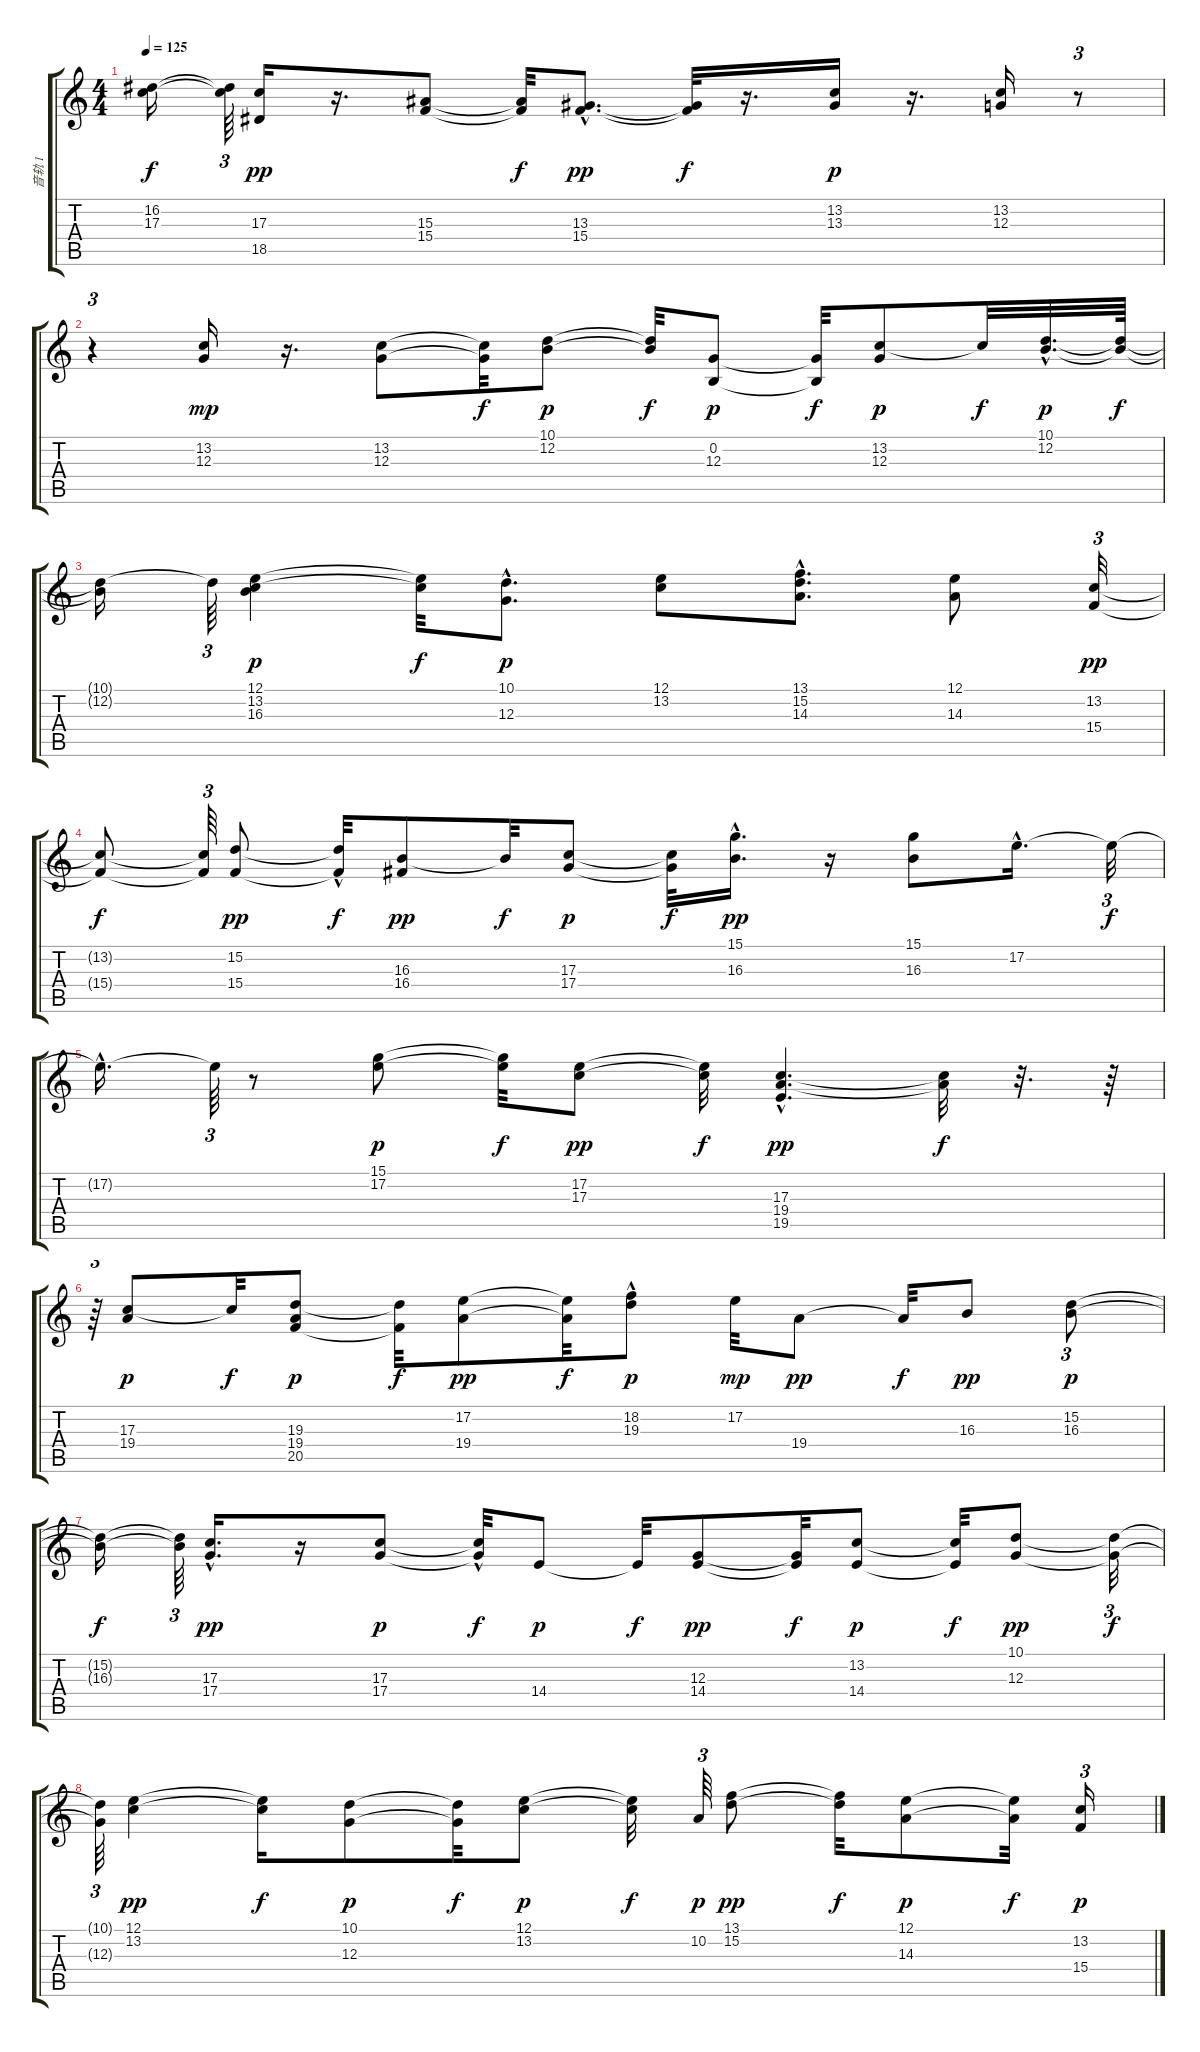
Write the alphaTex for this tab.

\track ("音轨 1" "音轨 1") {instrument electricpiano1}
\staff {score tabs}
\tuning (E4 B3 G3 D3 A2 E2) {hide}
\ts (4 4)
\tempo 125
\clef g2
\ks c
(16.2{t} 17.3{t}).16{dy f} (16.2{t} 17.3{t}).64{tu (3 2)} (17.3 18.5).16{dy pp} r.16{d} (15.3 15.4).8 (15.3{t} 15.4{t}).32{dy f} (13.3{hac} 15.4{hac}).8{d dy pp} (13.3{t} 15.4{t}).32{dy f} r.16{d} (13.2 13.3).16{dy p} r.16{d} (13.2 12.3).16 r.8{tu (3 2)} |
r.4{tu (3 2)} (13.2 12.3).16{dy mp} r.16{d} (13.2 12.3).8 (13.2{t} 12.3{t}).32{dy f} (10.1 12.2).8{dy p} (10.1{t} 12.2{t}).32{dy f} (0.2 12.3).8{dy p} (0.2{t} 12.3{t}).32{dy f} (13.2 12.3).8{dy p} 13.2{t}.32{dy f} (10.1{hac} 12.2{hac}).32{d dy p} (10.1{t} 12.2{t}).64{dy f} |
(10.1{t} 12.2{t}).16 10.1{t}.64{tu (3 2)} (12.1 13.2 16.3).4{dy p} (12.1{t} 13.2{t}).32{dy f} (10.1{hac} 12.3).8{d dy p} (12.1 13.2).8 (13.1{hac} 15.2 14.3).8{d} (12.1 14.3).8 (13.2 15.4).32{tu (3 2) dy pp} |
(13.2{t} 15.4{t}).8{dy f} (13.2{t} 15.4{t}).64{tu (3 2)} (15.2 15.4).8{dy pp} (15.2{hac t} 15.4{t}).32{dy f} (16.3 16.4).8{dy pp} 16.3{t}.32{dy f} (17.3 17.4).8{dy p} (17.3{t} 17.4{t}).32{dy f} (15.1{hac} 16.3{hac}).16{d dy pp} r.16 (15.1 16.3).8 17.2{hac}.16{d} 17.2{t}.32{tu (3 2) dy f} |
17.2{hac t}.16{d} 17.2{t}.64{tu (3 2)} r.8 (15.1 17.2).8{dy p} (15.1{t} 17.2{t}).32{dy f} (17.2 17.3).8{dy pp} (17.2{t} 17.3{t}).32{dy f} (17.3{hac} 19.4{hac} 19.5).4{d dy pp} (17.3{t} 19.4{t}).32{dy f} r.32{d} r.64 |
r.64{tu (3 2)} (17.3 19.4).8{dy p} 17.3{t}.32{dy f} (19.3 19.4 20.5).8{dy p} (19.3{t} 20.5{t}).32{dy f} (17.2 19.4).8{dy pp} (17.2{t} 19.4{t}).32{dy f} (18.2{hac} 19.3).8{dy p} 17.2.32{dy mp} 19.4.8{dy pp} 19.4{t}.32{dy f} 16.3.8{dy pp} (15.2 16.3).8{tu (3 2) dy p} |
(15.2{t} 16.3{t}).16{dy f} (15.2{t} 16.3{t}).64{tu (3 2)} (17.3{hac} 17.4{hac}).16{d dy pp} r.16 (17.3 17.4).8{dy p} (17.3{hac t} 17.4{t}).32{dy f} 14.4.8{dy p} 14.4{t}.32{dy f} (12.3 14.4).8{dy pp} (12.3{t} 14.4{t}).32{dy f} (13.2 14.4).8{dy p} (13.2{t} 14.4{t}).32{dy f} (10.1 12.3).8{dy pp} (10.1{t} 12.3{t}).32{tu (3 2) dy f} |
(10.1{t} 12.3{t}).64{tu (3 2)} (12.1 13.2).4{dy pp} (12.1{t} 13.2{t}).16{dy f} (10.1 12.3).8{dy p} (10.1{t} 12.3{t}).32{dy f} (12.1 13.2).8{dy p} (12.1{t} 13.2{t}).32{dy f} 10.2.64{tu (3 2) dy p} (13.1 15.2).8{dy pp} (13.1{t} 15.2{t}).32{dy f} (12.1 14.3).8{dy p} (12.1{t} 14.3{t}).32{dy f} (13.2 15.4).16{tu (3 2) dy p}
